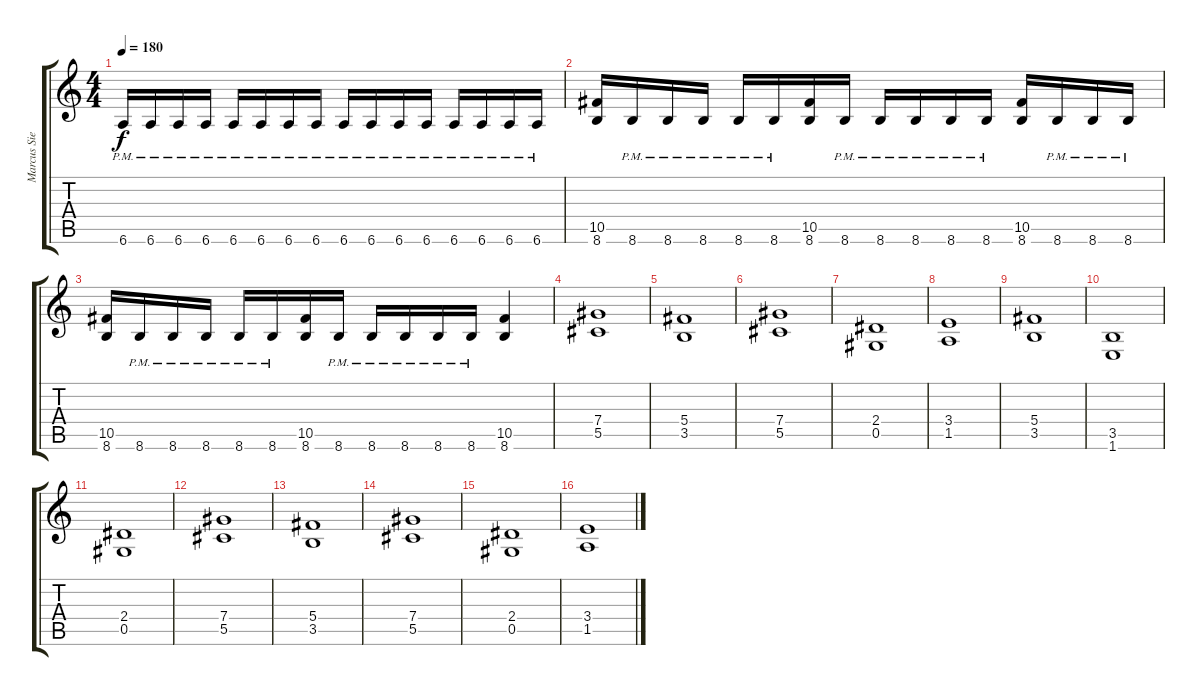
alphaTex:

\track ("Marcus Siepen" "Marcus Sie") {instrument distortionguitar}
\staff {score tabs}
\tuning (Eb4 Bb3 Gb3 Db3 Ab2 Eb2) {hide}
\ts (4 4)
\tempo 180
\clef g2
\ks c
6.6{pm}.16{dy f} 6.6{pm}.16 6.6{pm}.16 6.6{pm}.16 6.6{pm}.16 6.6{pm}.16 6.6{pm}.16 6.6{pm}.16 6.6{pm}.16 6.6{pm}.16 6.6{pm}.16 6.6{pm}.16 6.6{pm}.16 6.6{pm}.16 6.6{pm}.16 6.6{pm}.16 |
(10.5 8.6).16 8.6{pm}.16 8.6{pm}.16 8.6{pm}.16 8.6{pm}.16 8.6{pm}.16 (10.5 8.6).16 8.6{pm}.16 8.6{pm}.16 8.6{pm}.16 8.6{pm}.16 8.6{pm}.16 (10.5 8.6).16 8.6{pm}.16 8.6{pm}.16 8.6{pm}.16 |
(10.5 8.6).16 8.6{pm}.16 8.6{pm}.16 8.6{pm}.16 8.6{pm}.16 8.6{pm}.16 (10.5 8.6).16 8.6{pm}.16 8.6{pm}.16 8.6{pm}.16 8.6{pm}.16 8.6{pm}.16 (10.5 8.6).4 |
(7.4 5.5).1 |
(5.4 3.5).1 |
(7.4 5.5).1 |
(2.4 0.5).1 |
(3.4 1.5).1 |
(5.4 3.5).1 |
(3.5 1.6).1 |
(2.4 0.5).1 |
(7.4 5.5).1 |
(5.4 3.5).1 |
(7.4 5.5).1 |
(2.4 0.5).1 |
(3.4 1.5).1
